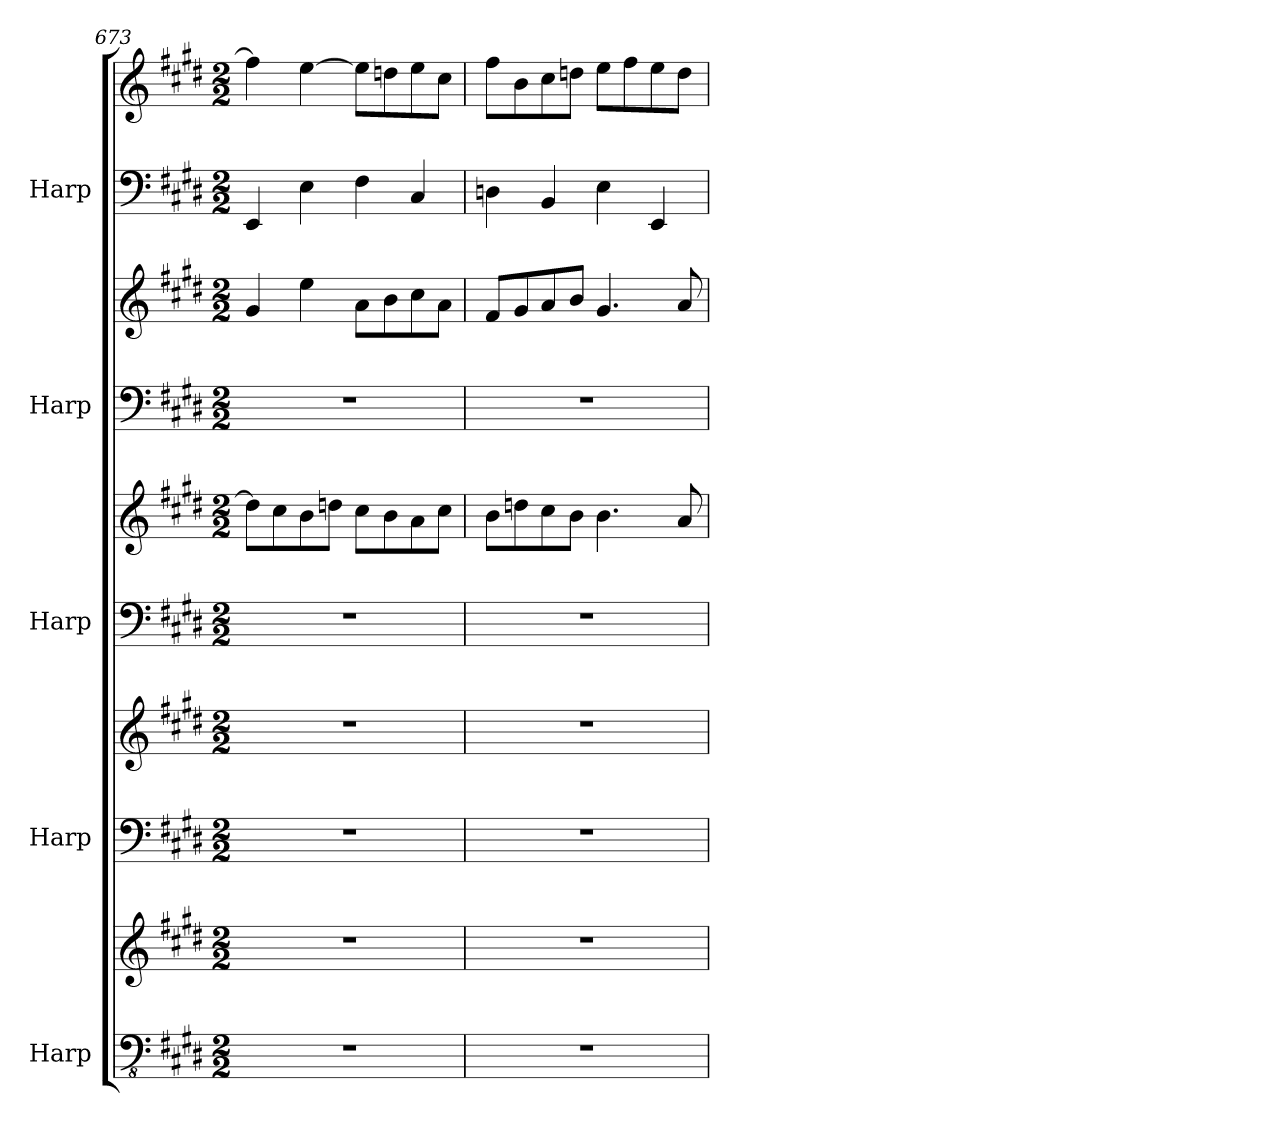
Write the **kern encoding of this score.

**kern	**kern	**kern	**kern	**kern	**kern	**kern	**kern	**kern	**kern
*part5	*part5	*part4	*part4	*part3	*part3	*part2	*part2	*part1	*part1
*staff10	*staff9	*staff8	*staff7	*staff6	*staff5	*staff4	*staff3	*staff2	*staff1
*I"Harp	*	*I"Harp	*	*I"Harp	*	*I"Harp	*	*I"Harp	*
*I'Hp	*	*I'Hp	*	*I'Hp	*	*I'Hp	*	*I'Hp	*
*clefFv4	*clefG2	*clefF4	*clefG2	*clefF4	*clefG2	*clefF4	*clefG2	*clefF4	*clefG2
*k[f#c#g#d#]	*k[f#c#g#d#]	*k[f#c#g#d#]	*k[f#c#g#d#]	*k[f#c#g#d#]	*k[f#c#g#d#]	*k[f#c#g#d#]	*k[f#c#g#d#]	*k[f#c#g#d#]	*k[f#c#g#d#]
*M2/2	*M2/2	*M2/2	*M2/2	*M2/2	*M2/2	*M2/2	*M2/2	*M2/2	*M2/2
=673	=673	=673	=673	=673	=673	=673	=673	=673	=673
1r	1r	1r	1r	1r	8dd\L]	1r	4g#/	4EE/	4ff#\]
.	.	.	.	.	8cc#\	.	.	.	.
.	.	.	.	.	8b\	.	4ee\	4E\	[4ee\
.	.	.	.	.	8ddn\J	.	.	.	.
.	.	.	.	.	8cc#\L	.	8a\L	4F#\	8ee\L]
.	.	.	.	.	8b\	.	8b\	.	8ddn\
.	.	.	.	.	8a\	.	8cc#\	4C#/	8ee\
.	.	.	.	.	8cc#\J	.	8a\J	.	8cc#\J
=674	=674	=674	=674	=674	=674	=674	=674	=674	=674
1r	1r	1r	1r	1r	8b\L	1r	8f#/L	4Dn\	8ff#\L
.	.	.	.	.	8ddn\	.	8g#/	.	8b\
.	.	.	.	.	8cc#\	.	8a/	4BB/	8cc#\
.	.	.	.	.	8b\J	.	8b/J	.	8ddn\J
.	.	.	.	.	4.b\	.	4.g#/	4E\	8ee\L
.	.	.	.	.	.	.	.	.	8ff#\
.	.	.	.	.	.	.	.	4EE/	8ee\
.	.	.	.	.	8a/	.	8a/	.	8dd\J
=	=	=	=	=	=	=	=	=	=
*-	*-	*-	*-	*-	*-	*-	*-	*-	*-
